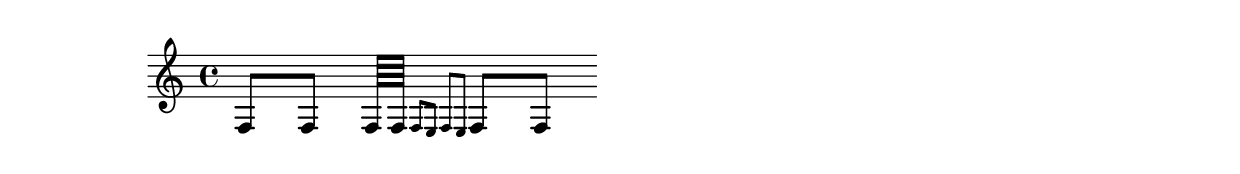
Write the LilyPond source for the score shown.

#(ly:set-option 'old-relative)
\version "1.9.1"
\header{
texidoc="
Beams should always reach the middle staff line.  The second beam
counting from the note head side, should never be lower than the
second staff line.  This does not hold for grace note beams.
Override with @code{noStemExtend}.
"
}


\score { 
  \context Voice \notes\relative c {
     f8[ f]   f64[ f] 
    \grace { 
       f8[ e8] 
      \property Voice.Stem \override #'no-stem-extend = ##f
       f8[ e8] 
      \property Voice.Stem \revert #'no-stem-extend
    }
	 f8[ f]
	
  }
  \paper {
    raggedright = ##t
  }  
  \midi { }
}
